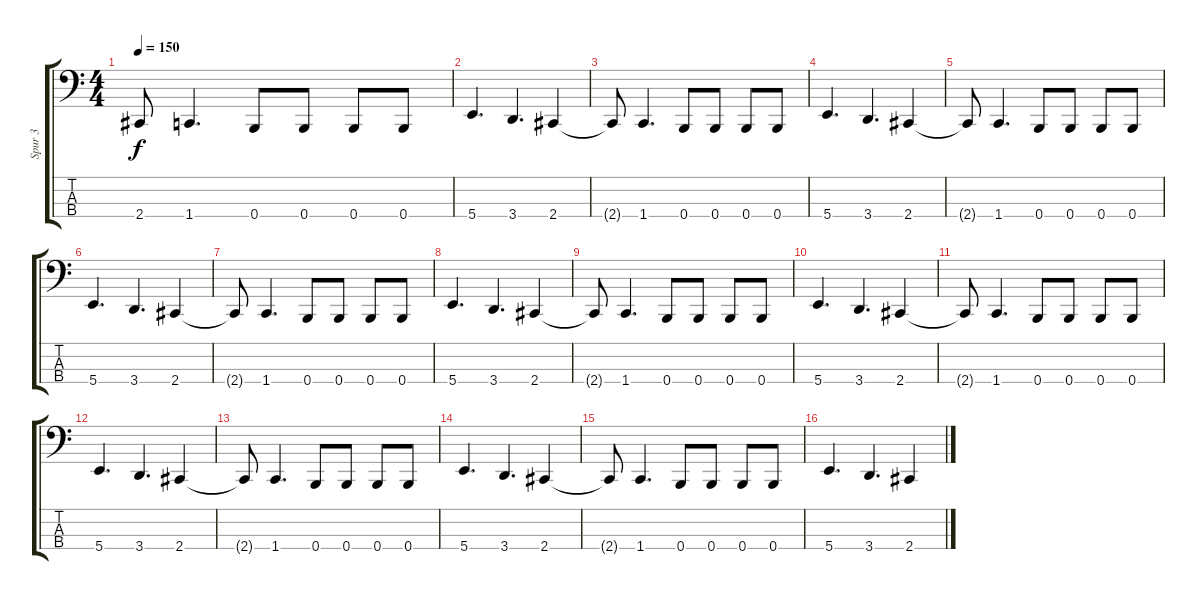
\track ("Spur 3" "Spur 3") {instrument electricbasspick}
\staff {score tabs}
\tuning (E2 B1 Gb1 B0) {hide}
\ts (4 4)
\tempo 150
\clef f4
\ks c
2.4{t}.8{dy f} 1.4.4{d} 0.4.8 0.4.8 0.4.8 0.4.8 |
5.4.4{d} 3.4.4{d} 2.4.4 |
2.4{t}.8 1.4.4{d} 0.4.8 0.4.8 0.4.8 0.4.8 |
5.4.4{d} 3.4.4{d} 2.4.4 |
2.4{t}.8 1.4.4{d} 0.4.8 0.4.8 0.4.8 0.4.8 |
5.4.4{d} 3.4.4{d} 2.4.4 |
2.4{t}.8 1.4.4{d} 0.4.8 0.4.8 0.4.8 0.4.8 |
5.4.4{d} 3.4.4{d} 2.4.4 |
2.4{t}.8 1.4.4{d} 0.4.8 0.4.8 0.4.8 0.4.8 |
5.4.4{d} 3.4.4{d} 2.4.4 |
2.4{t}.8 1.4.4{d} 0.4.8 0.4.8 0.4.8 0.4.8 |
5.4.4{d} 3.4.4{d} 2.4.4 |
2.4{t}.8 1.4.4{d} 0.4.8 0.4.8 0.4.8 0.4.8 |
5.4.4{d} 3.4.4{d} 2.4.4 |
2.4{t}.8 1.4.4{d} 0.4.8 0.4.8 0.4.8 0.4.8 |
5.4.4{d} 3.4.4{d} 2.4.4
